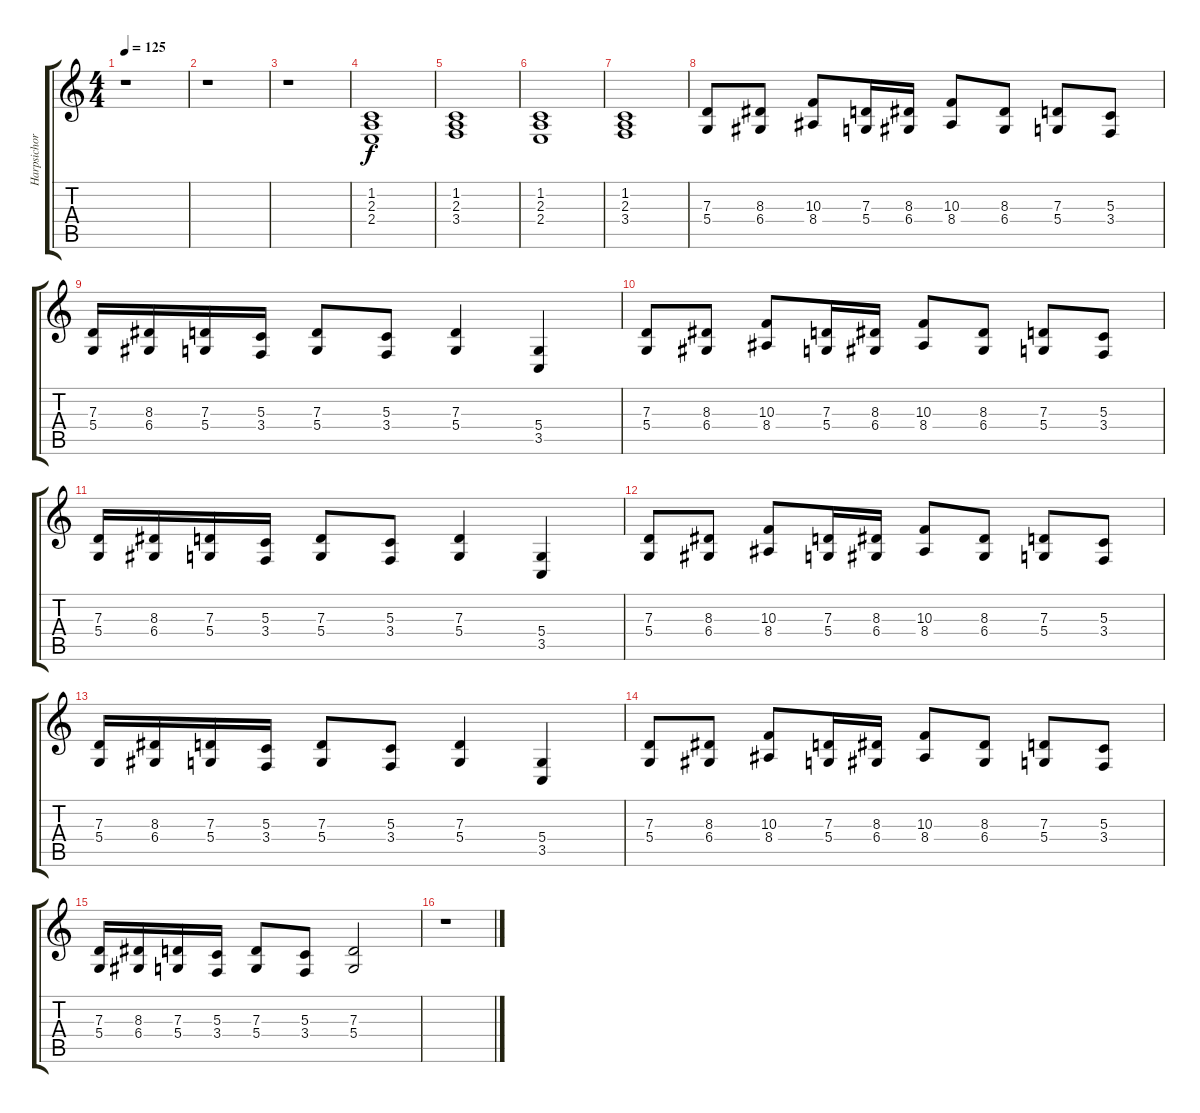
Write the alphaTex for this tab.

\track ("Harpsichord" "Harpsichor") {instrument harpsichord}
\staff {score tabs}
\tuning (E4 B3 G3 D3 A2 E2) {hide}
\ts (4 4)
\tempo 125
\clef g2
\ks c
r.1{dy f} |
r.1 |
r.1 |
(1.2 2.3 2.4).1 |
(1.2 2.3 3.4).1 |
(1.2 2.3 2.4).1 |
(1.2 2.3 3.4).1 |
(7.3 5.4).8 (8.3 6.4).8 (10.3 8.4).8 (7.3 5.4).16 (8.3 6.4).16 (10.3 8.4).8 (8.3 6.4).8 (7.3 5.4).8 (5.3 3.4).8 |
(7.3 5.4).16 (8.3 6.4).16 (7.3 5.4).16 (5.3 3.4).16 (7.3 5.4).8 (5.3 3.4).8 (7.3 5.4).4 (5.4 3.5).4 |
(7.3 5.4).8 (8.3 6.4).8 (10.3 8.4).8 (7.3 5.4).16 (8.3 6.4).16 (10.3 8.4).8 (8.3 6.4).8 (7.3 5.4).8 (5.3 3.4).8 |
(7.3 5.4).16 (8.3 6.4).16 (7.3 5.4).16 (5.3 3.4).16 (7.3 5.4).8 (5.3 3.4).8 (7.3 5.4).4 (5.4 3.5).4 |
(7.3 5.4).8 (8.3 6.4).8 (10.3 8.4).8 (7.3 5.4).16 (8.3 6.4).16 (10.3 8.4).8 (8.3 6.4).8 (7.3 5.4).8 (5.3 3.4).8 |
(7.3 5.4).16 (8.3 6.4).16 (7.3 5.4).16 (5.3 3.4).16 (7.3 5.4).8 (5.3 3.4).8 (7.3 5.4).4 (5.4 3.5).4 |
(7.3 5.4).8 (8.3 6.4).8 (10.3 8.4).8 (7.3 5.4).16 (8.3 6.4).16 (10.3 8.4).8 (8.3 6.4).8 (7.3 5.4).8 (5.3 3.4).8 |
(7.3 5.4).16 (8.3 6.4).16 (7.3 5.4).16 (5.3 3.4).16 (7.3 5.4).8 (5.3 3.4).8 (7.3 5.4).2 |
r.1
